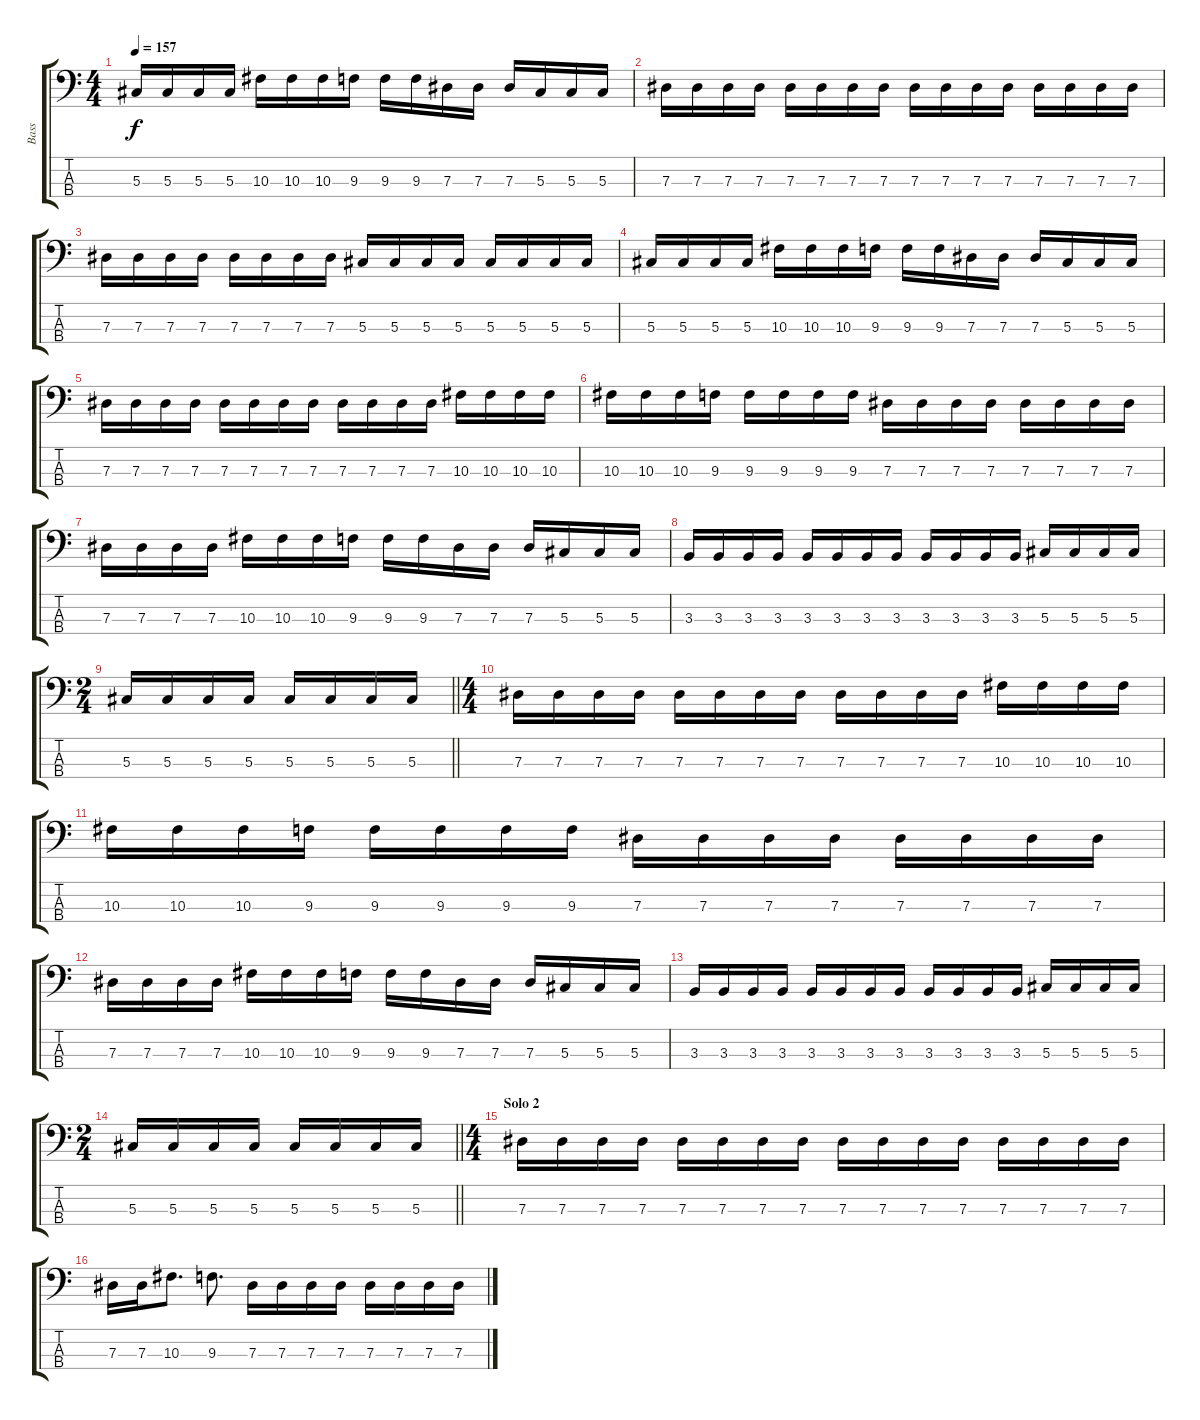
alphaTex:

\track ("Bass" "Bass") {instrument electricbassfinger}
\staff {score tabs}
\tuning (Gb2 Db2 Ab1 Eb1) {hide}
\ts (4 4)
\tempo 157
\clef f4
\ks c
5.3.16{dy f} 5.3.16 5.3.16 5.3.16 10.3.16 10.3.16 10.3.16 9.3.16 9.3.16 9.3.16 7.3.16 7.3.16 7.3.16 5.3.16 5.3.16 5.3.16 |
7.3.16 7.3.16 7.3.16 7.3.16 7.3.16 7.3.16 7.3.16 7.3.16 7.3.16 7.3.16 7.3.16 7.3.16 7.3.16 7.3.16 7.3.16 7.3.16 |
7.3.16 7.3.16 7.3.16 7.3.16 7.3.16 7.3.16 7.3.16 7.3.16 5.3.16 5.3.16 5.3.16 5.3.16 5.3.16 5.3.16 5.3.16 5.3.16 |
5.3.16 5.3.16 5.3.16 5.3.16 10.3.16 10.3.16 10.3.16 9.3.16 9.3.16 9.3.16 7.3.16 7.3.16 7.3.16 5.3.16 5.3.16 5.3.16 |
7.3.16 7.3.16 7.3.16 7.3.16 7.3.16 7.3.16 7.3.16 7.3.16 7.3.16 7.3.16 7.3.16 7.3.16 10.3.16 10.3.16 10.3.16 10.3.16 |
10.3.16 10.3.16 10.3.16 9.3.16 9.3.16 9.3.16 9.3.16 9.3.16 7.3.16 7.3.16 7.3.16 7.3.16 7.3.16 7.3.16 7.3.16 7.3.16 |
7.3.16 7.3.16 7.3.16 7.3.16 10.3.16 10.3.16 10.3.16 9.3.16 9.3.16 9.3.16 7.3.16 7.3.16 7.3.16 5.3.16 5.3.16 5.3.16 |
3.3.16 3.3.16 3.3.16 3.3.16 3.3.16 3.3.16 3.3.16 3.3.16 3.3.16 3.3.16 3.3.16 3.3.16 5.3.16 5.3.16 5.3.16 5.3.16 |
\ts (2 4)
\barLineRight lightlight
5.3.16 5.3.16 5.3.16 5.3.16 5.3.16 5.3.16 5.3.16 5.3.16 |
\ts (4 4)
7.3.16 7.3.16 7.3.16 7.3.16 7.3.16 7.3.16 7.3.16 7.3.16 7.3.16 7.3.16 7.3.16 7.3.16 10.3.16 10.3.16 10.3.16 10.3.16 |
10.3.16 10.3.16 10.3.16 9.3.16 9.3.16 9.3.16 9.3.16 9.3.16 7.3.16 7.3.16 7.3.16 7.3.16 7.3.16 7.3.16 7.3.16 7.3.16 |
7.3.16 7.3.16 7.3.16 7.3.16 10.3.16 10.3.16 10.3.16 9.3.16 9.3.16 9.3.16 7.3.16 7.3.16 7.3.16 5.3.16 5.3.16 5.3.16 |
3.3.16 3.3.16 3.3.16 3.3.16 3.3.16 3.3.16 3.3.16 3.3.16 3.3.16 3.3.16 3.3.16 3.3.16 5.3.16 5.3.16 5.3.16 5.3.16 |
\ts (2 4)
\barLineRight lightlight
5.3.16 5.3.16 5.3.16 5.3.16 5.3.16 5.3.16 5.3.16 5.3.16 |
\ts (4 4)
\section ("" "Solo 2")
7.3.16 7.3.16 7.3.16 7.3.16 7.3.16 7.3.16 7.3.16 7.3.16 7.3.16 7.3.16 7.3.16 7.3.16 7.3.16 7.3.16 7.3.16 7.3.16 |
7.3.16 7.3.16 10.3.8{d} 9.3.8{d} 7.3.16 7.3.16 7.3.16 7.3.16 7.3.16 7.3.16 7.3.16 7.3.16
